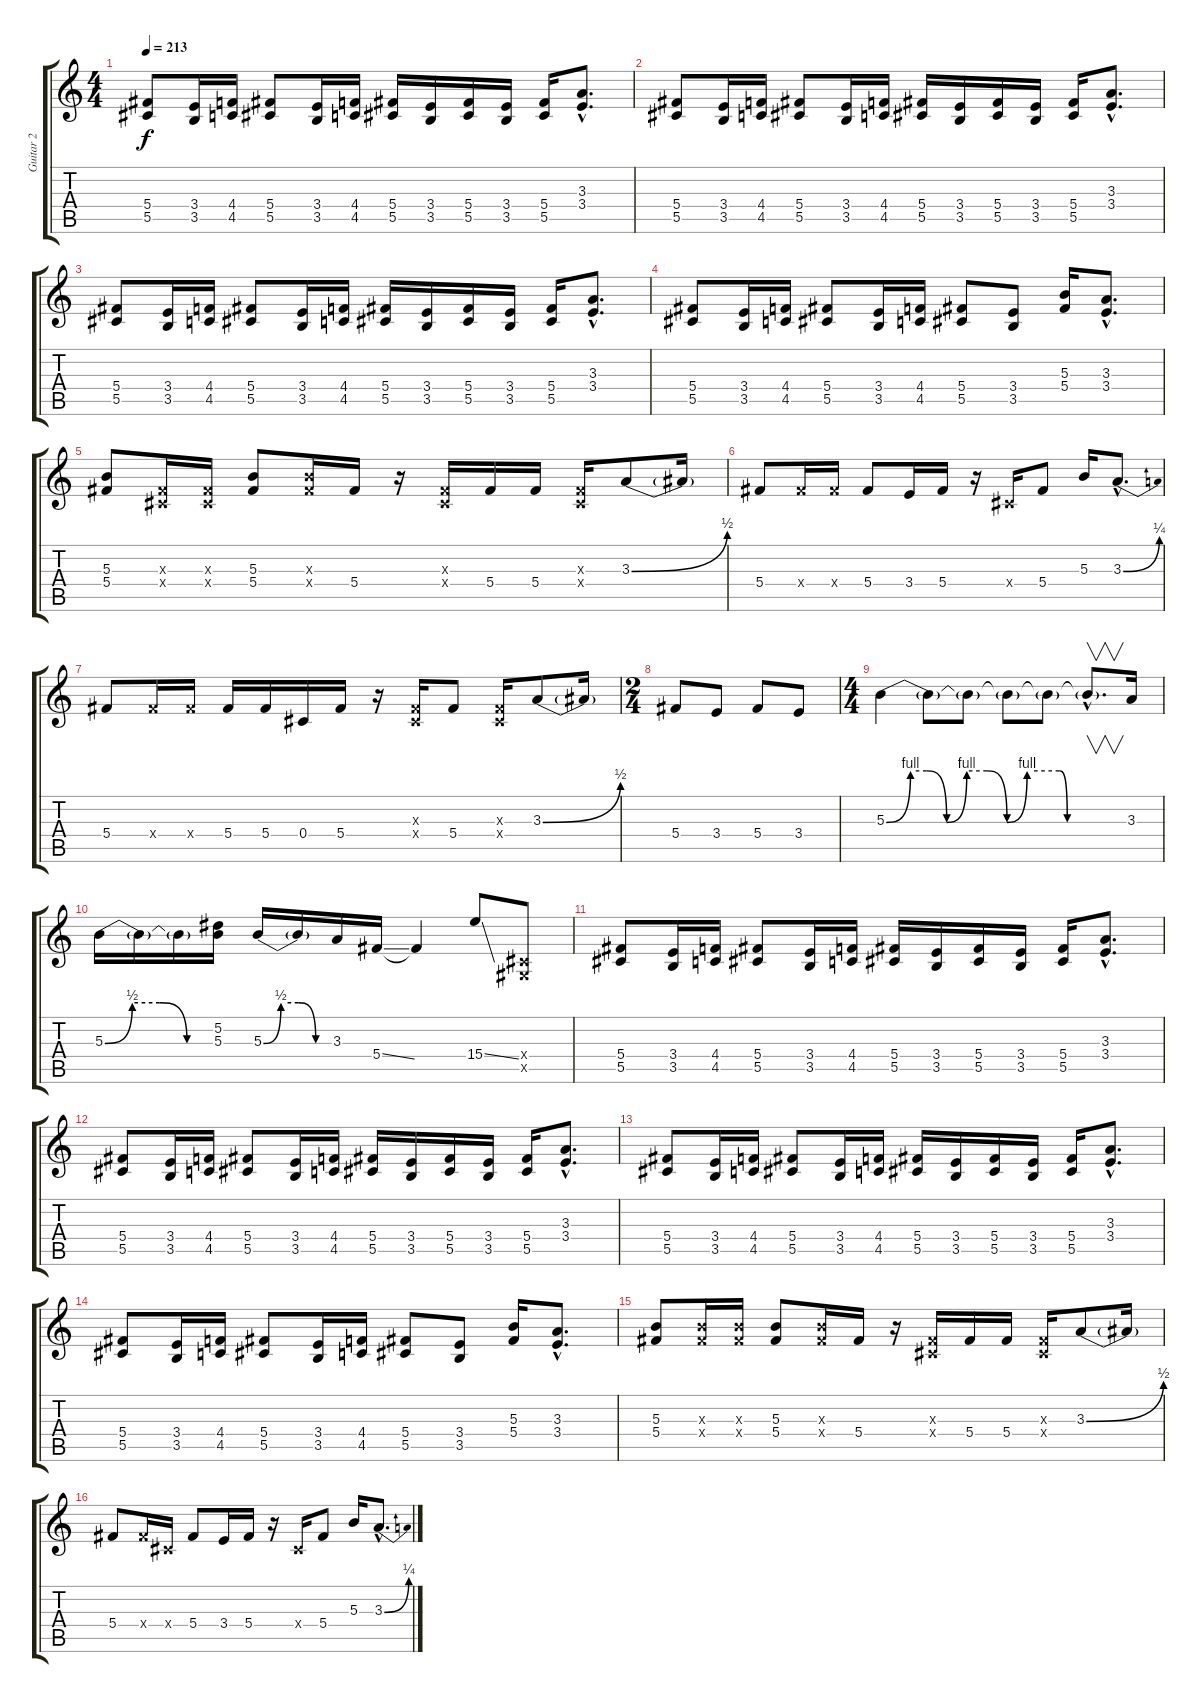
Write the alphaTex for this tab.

\track ("Guitar 2" "Guitar 2") {instrument distortionguitar}
\staff {score tabs}
\tuning (Eb4 Bb3 Gb3 Db3 Ab2 Eb2) {hide}
\ts (4 4)
\tempo 213
\clef g2
\ks c
(5.4 5.5).8{dy f} (3.4 3.5).16 (4.4 4.5).16 (5.4 5.5).8 (3.4 3.5).16 (4.4 4.5).16 (5.4 5.5).16 (3.4 3.5).16 (5.4 5.5).16 (3.4 3.5).16 (5.4 5.5).16 (3.3{hac} 3.4{hac}).8{d} |
(5.4 5.5).8 (3.4 3.5).16 (4.4 4.5).16 (5.4 5.5).8 (3.4 3.5).16 (4.4 4.5).16 (5.4 5.5).16 (3.4 3.5).16 (5.4 5.5).16 (3.4 3.5).16 (5.4 5.5).16 (3.3{hac} 3.4{hac}).8{d} |
(5.4 5.5).8 (3.4 3.5).16 (4.4 4.5).16 (5.4 5.5).8 (3.4 3.5).16 (4.4 4.5).16 (5.4 5.5).16 (3.4 3.5).16 (5.4 5.5).16 (3.4 3.5).16 (5.4 5.5).16 (3.3{hac} 3.4{hac}).8{d} |
(5.4 5.5).8 (3.4 3.5).16 (4.4 4.5).16 (5.4 5.5).8 (3.4 3.5).16 (4.4 4.5).16 (5.4 5.5).8 (3.4 3.5).8 (5.3 5.4).16 (3.3{hac} 3.4{hac}).8{d} |
(5.3 5.4).8 (0.3{x} 0.4{x}).16 (0.3{x} 0.4{x}).16 (5.3 5.4).8 (5.3{x} 5.4{x}).16 5.4.16 r.16 (0.3{x} 0.4{x}).16 5.4.16 5.4.16 (0.3{x} 0.4{x}).16 3.3{be (bend 0 0 60 2)}.8 3.3{t}.16 |
5.4.8 5.4{x}.16 5.4{x}.16 5.4.8 3.4.16 5.4.16 r.16 0.4{x}.16 5.4.8 5.3.16 3.3{be (bend 0 0 60 1) hac}.8{d} |
5.4.8 5.4{x}.16 5.4{x}.16 5.4.16 5.4.16 0.4.16 5.4.16 r.16 (0.3{x} 0.4{x}).16 5.4.8 (0.3{x} 0.4{x}).16 3.3{be (bend 0 0 60 2)}.8 3.3{t}.16 |
\ts (2 4)
5.4.8 3.4.8 5.4.8 3.4.8 |
\ts (4 4)
5.3{be (custom 0 0 6 4 10 4 15 0 20 4 25 4 30 0 35 4 43 4 45 0 47 0 51 0 60 0)}.4 5.3{t}.8 5.3{t}.8 5.3{t}.8 5.3{t}.8 5.3{hac t}.8{v d} 3.3.16 |
5.3{be (custom 0 0 15 2 30 2 45 0 60 0)}.16 5.3{t}.16 5.3{t}.16 (5.2 5.3).16 5.3{be (custom 0 0 15 2 30 2 45 0 60 0)}.16 5.3{t}.16 3.3.16 5.4{ss}.16 5.4{t}.4 15.4{ss}.8 (0.4{x} 0.5{x}).8 |
(5.4 5.5).8 (3.4 3.5).16 (4.4 4.5).16 (5.4 5.5).8 (3.4 3.5).16 (4.4 4.5).16 (5.4 5.5).16 (3.4 3.5).16 (5.4 5.5).16 (3.4 3.5).16 (5.4 5.5).16 (3.3{hac} 3.4{hac}).8{d} |
(5.4 5.5).8 (3.4 3.5).16 (4.4 4.5).16 (5.4 5.5).8 (3.4 3.5).16 (4.4 4.5).16 (5.4 5.5).16 (3.4 3.5).16 (5.4 5.5).16 (3.4 3.5).16 (5.4 5.5).16 (3.3{hac} 3.4{hac}).8{d} |
(5.4 5.5).8 (3.4 3.5).16 (4.4 4.5).16 (5.4 5.5).8 (3.4 3.5).16 (4.4 4.5).16 (5.4 5.5).16 (3.4 3.5).16 (5.4 5.5).16 (3.4 3.5).16 (5.4 5.5).16 (3.3{hac} 3.4{hac}).8{d} |
(5.4 5.5).8 (3.4 3.5).16 (4.4 4.5).16 (5.4 5.5).8 (3.4 3.5).16 (4.4 4.5).16 (5.4 5.5).8 (3.4 3.5).8 (5.3 5.4).16 (3.3{hac} 3.4{hac}).8{d} |
(5.3 5.4).8 (5.3{x} 5.4{x}).16 (5.3{x} 5.4{x}).16 (5.3 5.4).8 (5.3{x} 5.4{x}).16 5.4.16 r.16 (0.3{x} 0.4{x}).16 5.4.16 5.4.16 (0.3{x} 0.4{x}).16 3.3{be (bend 0 0 60 2)}.8 3.3{t}.16 |
5.4.8 5.4{x}.16 0.4{x}.16 5.4.8 3.4.16 5.4.16 r.16 0.4{x}.16 5.4.8 5.3.16 3.3{be (bend 0 0 60 1) hac}.8{d}
